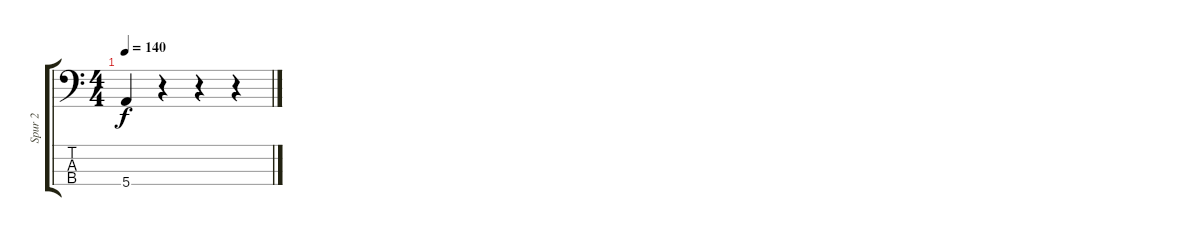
\track ("Spur 2" "Spur 2") {instrument electricbassfinger}
\staff {score tabs}
\tuning (G2 D2 A1 E1) {hide}
\ts (4 4)
\tempo 140
\clef f4
\ks c
5.4.4{dy f} r.4 r.4 r.4
